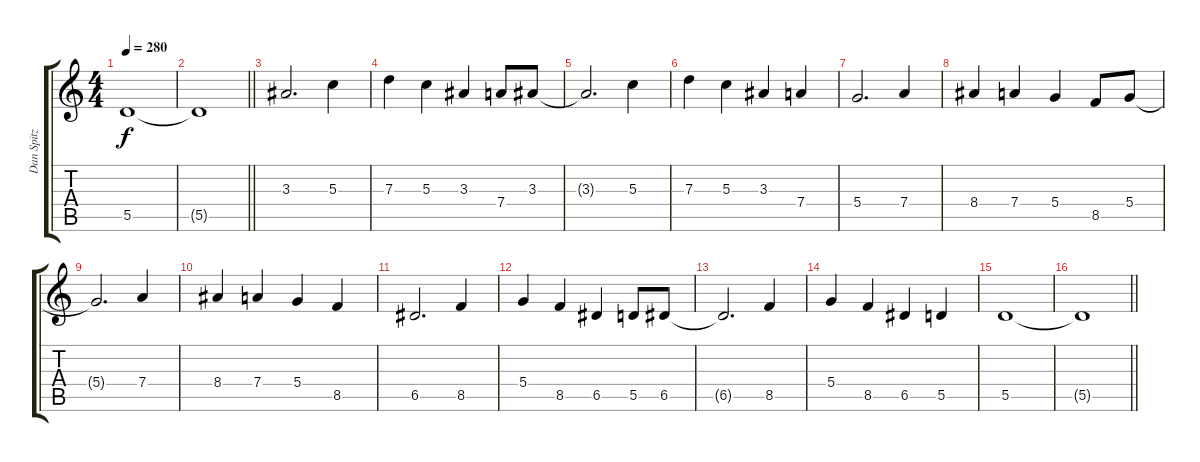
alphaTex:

\track ("Dan Spitz" "Dan Spitz") {instrument distortionguitar}
\staff {score tabs}
\tuning (E4 B3 G3 D3 A2 E2) {hide}
\ts (4 4)
\tempo 280
\clef g2
\ks c
5.5{t}.1{dy f} |
\barLineRight lightlight
5.5{t}.1 |
3.3.2{d} 5.3.4 |
7.3.4 5.3.4 3.3.4 7.4.8 3.3.8 |
3.3{t}.2{d} 5.3.4 |
7.3.4 5.3.4 3.3.4 7.4.4 |
5.4.2{d} 7.4.4 |
8.4.4 7.4.4 5.4.4 8.5.8 5.4.8 |
5.4{t}.2{d} 7.4.4 |
8.4.4 7.4.4 5.4.4 8.5.4 |
6.5.2{d} 8.5.4 |
5.4.4 8.5.4 6.5.4 5.5.8 6.5.8 |
6.5{t}.2{d} 8.5.4 |
5.4.4 8.5.4 6.5.4 5.5.4 |
5.5.1 |
\barLineRight lightlight
5.5{t}.1
